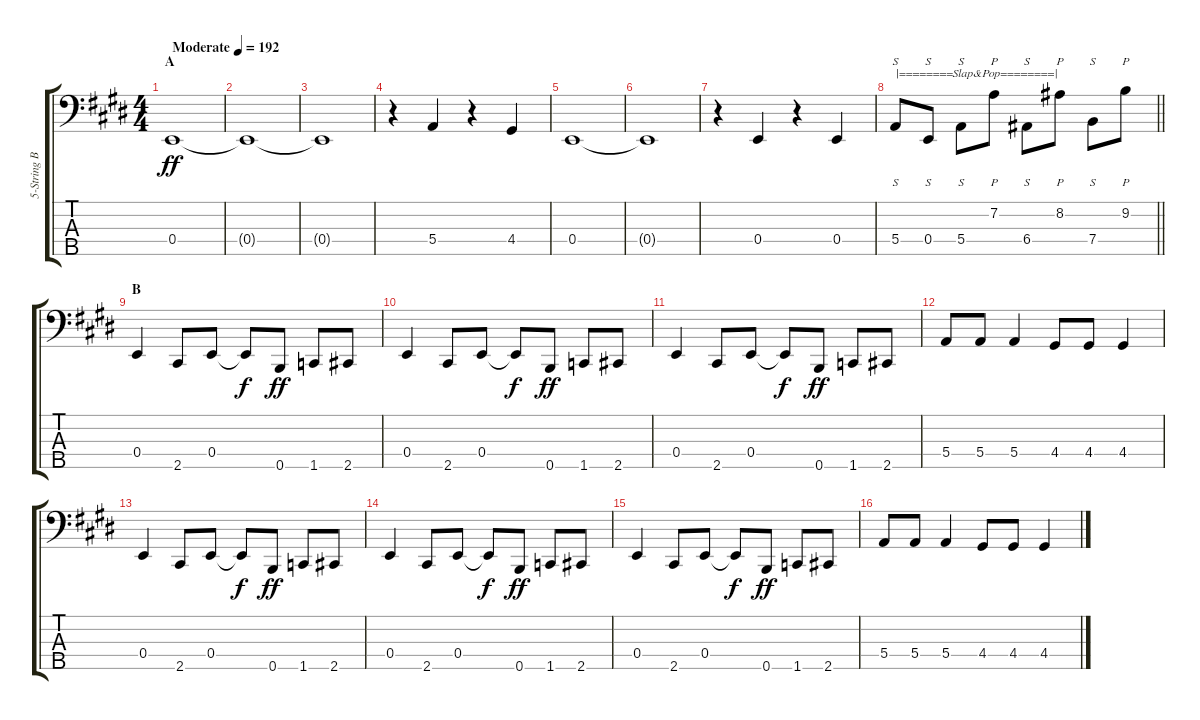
\track ("5-String Bass" "5-String B") {instrument electricbassfinger}
\staff {score tabs}
\tuning (G2 D2 A1 E1 B0) {hide}
\ts (4 4)
\section ("" "A")
\tempo (192 "Moderate")
\clef f4
\ks e
0.4.1{dy ff instrument electricbassfinger} |
0.4{t}.1 |
0.4{t}.1 |
r.4 5.4.4 r.4 4.4.4 |
0.4.1 |
0.4{t}.1 |
r.4 0.4.4 r.4 0.4.4 |
\barLineRight lightlight
5.4.8{s txt "|========Slap&Pop========|" instrument slapbass1} 0.4.8{s} 5.4.8{s} 7.2.8{p} 6.4.8{s} 8.2.8{p} 7.4.8{s} 9.2.8{p} |
\section ("" "B")
0.4.4{instrument electricbassfinger} 2.5.8 0.4.8 0.4{t}.8{dy f} 0.5.8{dy ff} 1.5.8 2.5.8 |
0.4.4 2.5.8 0.4.8 0.4{t}.8{dy f} 0.5.8{dy ff} 1.5.8 2.5.8 |
0.4.4 2.5.8 0.4.8 0.4{t}.8{dy f} 0.5.8{dy ff} 1.5.8 2.5.8 |
5.4.8 5.4.8 5.4.4 4.4.8 4.4.8 4.4.4 |
0.4.4 2.5.8 0.4.8 0.4{t}.8{dy f} 0.5.8{dy ff} 1.5.8 2.5.8 |
0.4.4 2.5.8 0.4.8 0.4{t}.8{dy f} 0.5.8{dy ff} 1.5.8 2.5.8 |
0.4.4 2.5.8 0.4.8 0.4{t}.8{dy f} 0.5.8{dy ff} 1.5.8 2.5.8 |
5.4.8 5.4.8 5.4.4 4.4.8 4.4.8 4.4.4
